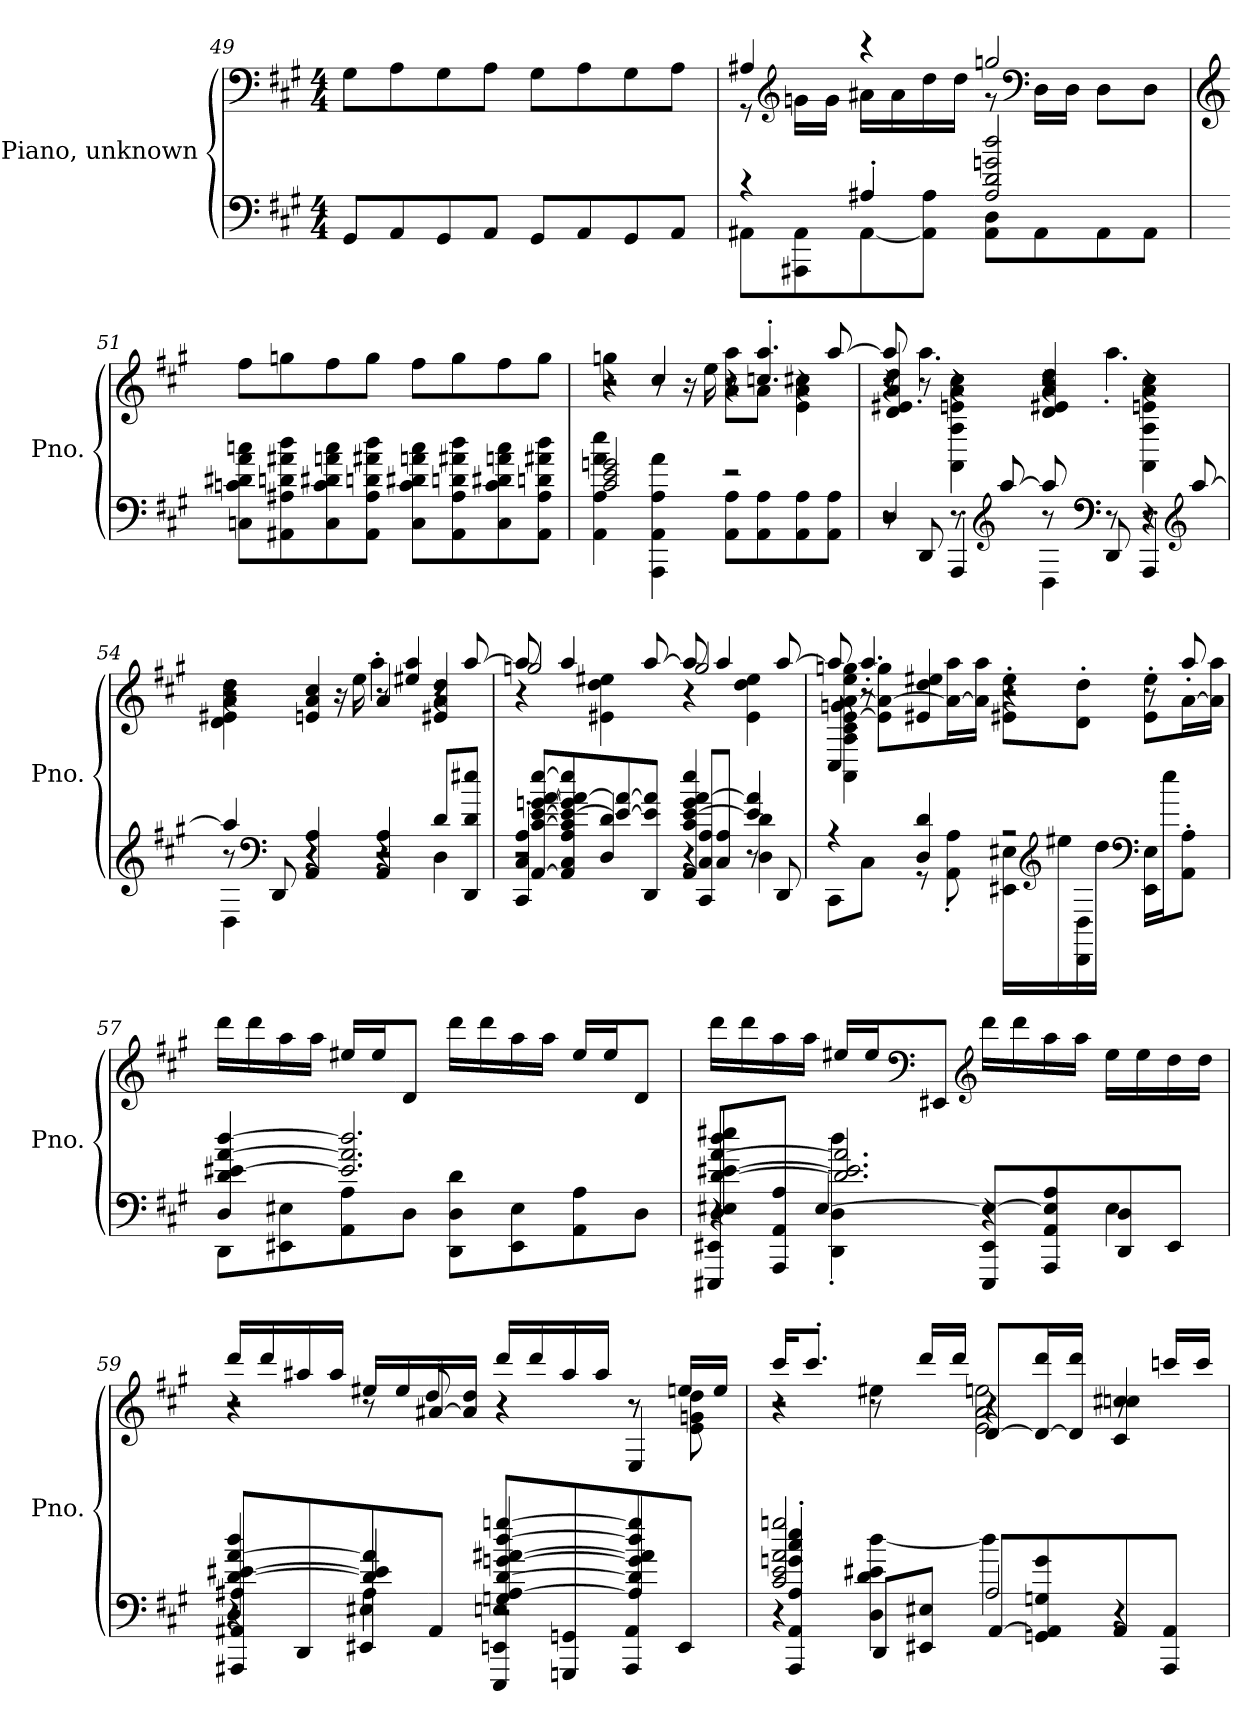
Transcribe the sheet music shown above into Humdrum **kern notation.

**kern	**kern
*part1	*part1
*staff2	*staff1
*I"Piano, unknown	*
*I'Pno.	*
*clefF4	*clefF4
*k[f#c#g#]	*k[f#c#g#]
*M4/4	*M4/4
=49	=49
8GG#/L	8G#\L
8AA/	8A\
8GG#/	8G#\
8AA/J	8A\J
8GG#/L	8G#\L
8AA/	8A\
8GG#/	8G#\
8AA/J	8A\J
=50	=50
*^	*^
4r	8AA#X\L	4A#X/	8r
*	*	*clefG2	*
.	8AAA#X\ 8AA#\	.	16gn\LL
.	.	.	16g\JJ
4A#X'/	[8AA#\	4r	16a#X\LL
.	.	.	16a#\
.	8AA#\] 8A#\J	.	16dd\
.	.	.	16dd\JJ
2A#/ 2d/ 2gn/ 2dd/	8AA#\ 8D\L	2ggn/	8r
*	*	*clefF4	*
.	8AA#\	.	16D\LL
.	.	.	16D\JJ
.	8AA#\	.	8D\L
.	8AA#\J	.	8D\J
*v	*v	*	*
*	*v	*v
!!LO:LB:g=z
=51	=51
*	*clefG2
8Cn\ 8cn\ 8d#X\ 8a\ 8ccn\L	8ff#\L
8AA#X\ 8A#X\ 8dn\ 8a#X\ 8dd\	8ggn\
8C\ 8c\ 8d#X\ 8an\ 8cc\	8ff#\
8AA#\ 8A#\ 8dn\ 8a#X\ 8dd\J	8gg\J
8C\ 8c\ 8d#X\ 8an\ 8cc\L	8ff#\L
8AA#\ 8A#\ 8dn\ 8a#X\ 8dd\	8gg\
8C\ 8c\ 8d#X\ 8an\ 8cc\	8ff#\
8AA#\ 8A#\ 8dn\ 8a#X\ 8dd\J	8gg\J
=52	=52
*^	*^
*	*	*	*^
*	*	*	*	*^
2c#/ 2e/ 2gn/	4AA\ 4A\ 4a\ 4ee\	2r	2r	4r	4ggn\
.	4AAA\ 4AA\ 4A\ 4a\	.	.	4cc#/	8r
.	.	.	.	.	16r
.	.	.	.	.	16ee\
2r	8AA\ 8A\L	4r	4r	8r	8a\ 8aa\L
.	8AA\ 8A\	.	.	4.ccn/' 4.aa/'	8a\J
.	8AA\ 8A\	8r	4e\ 4a\ 4cc#X\	.	4r
.	8AA\ 8A\J	[8aa/	.	.	.
!!LO:LB:g=z	!!	!!	!!
=53	=53	=53	=53	=53	=53
*	*^	*	*	*	*
4D/	2r	8r	8aa/]	8r	4d/ 4e#X/ 4a/ 4dd/	4r
.	.	8DD/	8r	4.aa'\	.	.
8r	.	4AAA'/	4r	.	4r	4AA\ 4A\ 4en\ 4a\ 4cc#\
*clefG2	*	*	*	*	*	*
[8aa/	.	.	.	.	.	.
8aa/]	4D\	8r	2r	8r	4d/ 4e#X/ 4a/ 4dd/	4r
*clefF4	*	*	*	*	*	*
8r	.	8DD/	.	4.aa'\	.	.
8r	4r	4AAA'/	.	.	4r	4AA\ 4A\ 4en\ 4a\ 4cc#\
*clefG2	*	*	*	*	*	*
[8aa/	.	.	.	.	.	.
*	*	*	*	*	*v	*v
=54	=54	=54	=54	=54	=54
4aa/]	4D\	8r	2r	4r	4d\ 4e#X\ 4a\ 4dd\
*clefF4	*	*	*	*	*
.	.	8DD/	.	.	.
4r	4r	4AA/ 4A/	.	4en/ 4a/ 4cc#/	8r
.	.	.	.	.	16r
.	.	.	.	.	16ee\
2r	4r	4AA/ 4A/	8r	4a/	4aa'\
.	.	.	4ee#X/ 4aa/	.	.
.	4D\	8d/L	.	4e#X/ 4a/ 4dd/	4r
.	.	8DD/ 8d/ 8ee#X/J	[8aa/	.	.
!!LO:PB:g=z	!!	!!
=55	=55	=55	=55	=55	=55
4CC#/' 4C#/' 4A/'	2r	[8AA/ [8c#/ [8e/ [8gn/ [8a/ [8ee/L	8aa/]	4r	2ggn/
.	.	8AA/] 8C#/ 8A/ 8c#/] 8e/_ 8g/] 8a/_ 8ee/]	4aa/	.	.
4D/ 4d/	.	8e/_ 8a/_	.	4e#X\ 4dd\ 4ee#X\	.
.	.	8DD/ 8e/] 8a/]J	[8aa/	.	.
4AA/ 4c#/ [4e/ 4g/ [4a/ 4ee/	4r	8CC#/ 8C#/ 8A/L	8aa/]	4r	2gg/
.	.	8C#/ 8A/J	4aa/	.	.
4e/] 4a/]	4D\ 4d\	8r	.	4e#\ 4dd\ 4ee#\	.
.	.	8DD/	[8aa/	.	.
*	*v	*v	*	*	*
=56	=56	=56	=56	=56
4r	8CC#\L	8aa/]	8C#/	4AA\ 4A\ 4c#\ [4e\ 4gn\ [4a\ 4ee\ [4ggn\
.	8C#\J	8r	4.aa'/	.
4D/ 4d/	8r	4e#X/ 4dd/ 4ee#X/	.	8e\] 8a\_ 8gg\]L
.	8AA\' 8A\'	.	.	16a\_ 16aa\L
.	.	.	.	16a\] 16aa\JJ
2r	16EE#X\ 16E#X\LL	2r	4r	8e#X\' 8ee#\'L
*clefG2	*	*	*	*
.	16ee#X\	.	.	.
.	16DD\ 16D\	.	.	8d\' 8dd\'J
.	16dd\JJ	.	.	.
*clefF4	*	*	*	*
.	16EE#\ 16E#\LL	.	8r	8e#\' 8ee#\'L
.	16ee#\J	.	.	.
.	8AA\' 8A\'J	.	8aa'/	[16a\L
.	.	.	.	16a\] 16aa\JJ
*	*	*v	*v	*v
!!LO:LB:g=z
=57	=57	=57
4D/ 4d/ [4e#X/ [4a/ [4dd/	8DD\L	16ddd\LL
.	.	16ddd\
.	8EE#X\ 8E#X\	16aa\
.	.	16aa\JJ
2.e#/] 2.a/] 2.dd/]	8AA\ 8A\	16ee#X/LL
.	.	16ee#/J
.	8D\J	8d/J
.	8DD\ 8D\ 8d\L	16ddd\LL
.	.	16ddd\
.	8EE#\ 8E#\	16aa\
.	.	16aa\JJ
.	8AA\ 8A\	16ee#/LL
.	.	16ee#/J
.	8D\J	8d/J
=58	=58	=58
*	*^	*
4D/ 4E#X/ [4d/ [4e#X/ [4a/ 4dd/ 4ee#X/	4r	8EEE#X/ 8EE#X/L	16ddd\LL
.	.	.	16ddd\
.	.	8AAA/ 8AA/ 8A/J	16aa\
.	.	.	16aa\JJ
2.d/] 2.e#/] 2.a/]	4DD\' 4D\' 4dd\'	[4E#/	16ee#X/LL
.	.	.	16ee#/J
*	*	*	*clefF4
.	.	.	8EE#X/J
*	*	*	*clefG2
.	4r	8EEE#/ 8EE#/ 8E#/_L	16ddd\LL
.	.	.	16ddd\
.	.	8AAA/ 8AA/ 8E#/] 8A/	16aa\
.	.	.	16aa\JJ
.	4E#\	8DD/ 8D/	16ee#\LL
.	.	.	16ee#\
.	.	8EE#/J	16dd\
.	.	.	16dd\JJ
!!LO:LB:g=z
=59	=59	=59	=59
*	*	*	*^
*	*	*	*	*^
4D/ [4d/ [4e#X/ [4a/ 4dd/	4r	8AAA#X/ 8AA#X/ 8A#X/L	16ddd/LL	2r	4r
.	.	.	16ddd/	.	.
.	.	8DD/	16aa#X/	.	.
.	.	.	16aa#/JJ	.	.
4d/] 4e#/] 4a/]	4A#\	8EE#X/ 8E#X/	16ee#X/LL	.	8r
.	.	.	16ee#/	.	.
.	.	8AA#/J	[16a#X/	.	8dd'/
.	.	.	16a#/] 16dd/JJ	.	.
4Gn/ [4A#/ [4d/ [4gn/ [4a#X/ [4dd/ [4ggn/	2r	8EEE/ 8EEn/ 8En/L	16ddd/LL	4r	4r
.	.	.	16ddd/	.	.
.	.	8GGGn/ 8GGn/	16aa#/	.	.
.	.	.	16aa#/JJ	.	.
4A#/] 4d/] 4g/] 4a#/] 4dd/] 4gg/]	.	8AAA#/ 8AA#/	8r	8r	4E/
.	.	8EE/J	16een/LL	8e\ 8gn\ 8dd\	.
.	.	.	16ee/JJ	.	.
!!LO:LB:g=z	!!	!!
=60	=60	=60	=60	=60	=60
2c#/ 2e/ 2a/ 2ggn/	4r	4AAA/' 4AA/' 4A/' 4gn/' 4cc#/' 4ee/'	16ccc#/KL	4r	2r
.	.	.	8.ccc#'/J	.	.
.	4D\ 4d\ 4e#X\ [4dd\	8DD/L	8r	4ee#X\	.
.	.	8EE#X/ 8E#X/J	16ddd/LL	.	.
.	.	.	16ddd/JJ	.	.
2A/	4dd\]	[8AA/L	[8d/L	2e\ 2a\ 2een\	4r
.	.	8GGn/ 8AA/] 8Gn/ 8g/	16d/_ 16ddd/L	.	.
.	.	.	16d/] 16ddd/JJ	.	.
.	4r	8AA/	8r	.	4c#/ 4ccn/ 4cc#X/
.	.	8AAA/ 8AA/J	16cccn/LL	.	.
.	.	.	16ccc/JJ	.	.
*v	*v	*v	*	*	*
*	*v	*v	*v
=	=
*-	*-
